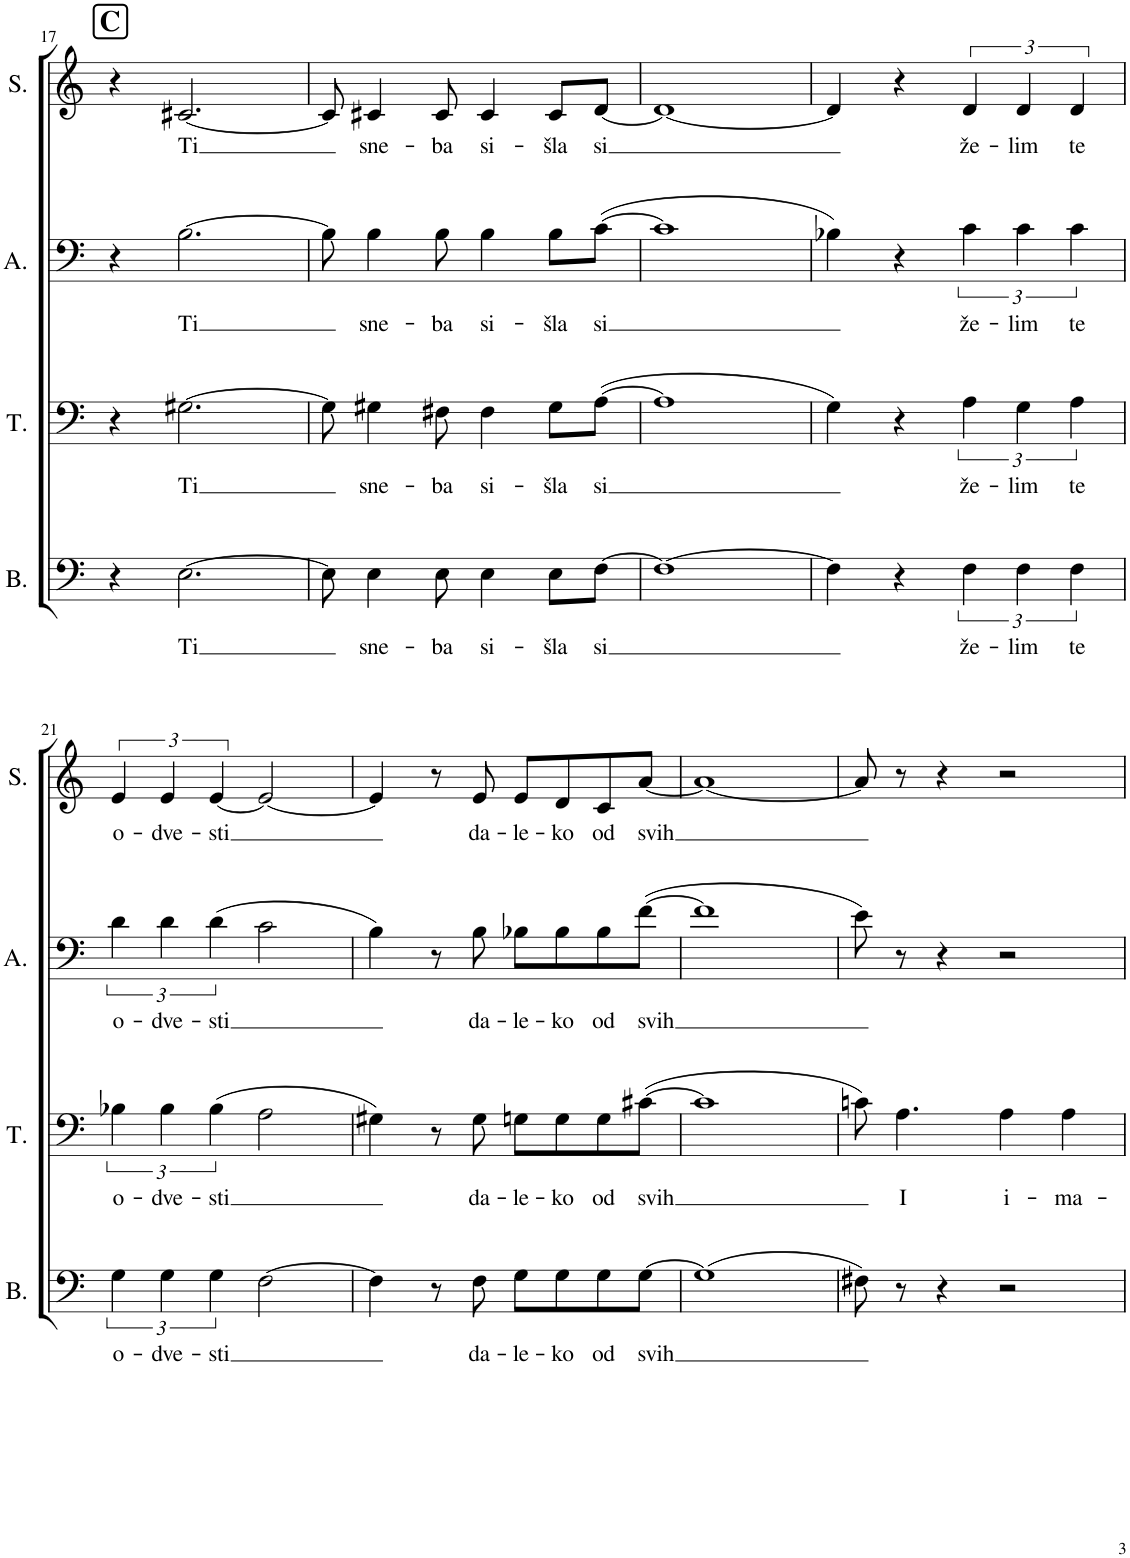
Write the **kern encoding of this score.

**kern	**text	**kern	**text	**kern	**text	**kern	**text
*part4	*part4	*part3	*part3	*part2	*part2	*part1	*part1
*staff4	*staff4	*staff3	*staff3	*staff2	*staff2	*staff1	*staff1
*I"Bass	*	*I"Tenor	*	*I"Alto	*	*I"Soprano	*
*I'B.	*	*I'T.	*	*I'A.	*	*I'S.	*
!!LO:PB:g=z
*clefF4	*	*clefF4	*	*clefF4	*	*clefG2	*
*k[]	*	*k[]	*	*k[]	*	*k[]	*
*M4/4	*	*M4/4	*	*M4/4	*	*M4/4	*
*met(c)	*	*met(c)	*	*met(c)	*	*met(c)	*
!!LO:REH:place=s1:a:B:cj:fs=14:t=C
=17	=17	=17	=17	=17	=17	=17	=17
4r	.	4r	.	4r	.	4r	.
!	!LO:LY:b	!	!LO:LY:b	!	!LO:LY:b	!	!LO:LY:b
[2.E\	Ti	[2.G#X\	Ti	[2.B\	Ti	[2.c#X/	Ti
=18	=18	=18	=18	=18	=18	=18	=18
8E\]	.	8G#\]	.	8B\]	.	8c#/]	.
!	!LO:LY:b	!	!LO:LY:b	!	!LO:LY:b	!	!LO:LY:b
4E\	sne-	4G#X\	sne-	4B\	sne-	4c#X/	sne-
!	!LO:LY:b	!	!LO:LY:b	!	!LO:LY:b	!	!LO:LY:b
8E\	-ba	8F#X\	-ba	8B\	-ba	8c#/	-ba
!	!LO:LY:b	!	!LO:LY:b	!	!LO:LY:b	!	!LO:LY:b
4E\	si-	4F#\	si-	4B\	si-	4c#/	si-
!	!LO:LY:b	!	!LO:LY:b	!	!LO:LY:b	!	!LO:LY:b
8E\L	-šla	8G#\L	-šla	8B\L	-šla	8c#/L	-šla
!	!LO:LY:b	!	!LO:LY:b	!	!LO:LY:b	!	!LO:LY:b
[8F\J	si	([8A\J	si	([8c\J	si	[8d/J	si
=19	=19	=19	=19	=19	=19	=19	=19
1F_	.	1A]	.	1c]	.	1d_	.
=20	=20	=20	=20	=20	=20	=20	=20
4F\]	.	4G\)	.	4B-X\)	.	4d/]	.
4r	.	4r	.	4r	.	4r	.
!	!LO:LY:b	!	!LO:LY:b	!	!LO:LY:b	!	!LO:LY:b
6F\	že-	6A\	že-	6c\	že-	6d/	že-
!	!LO:LY:b	!	!LO:LY:b	!	!LO:LY:b	!	!LO:LY:b
6F\	-lim	6G\	-lim	6c\	-lim	6d/	-lim
!	!LO:LY:b	!	!LO:LY:b	!	!LO:LY:b	!	!LO:LY:b
6F\	te	6A\	te	6c\	te	6d/	te
!!LO:LB:g=z
=21	=21	=21	=21	=21	=21	=21	=21
!	!LO:LY:b	!	!LO:LY:b	!	!LO:LY:b	!	!LO:LY:b
6G\	o-	6B-X\	o-	6d\	o-	6e/	o-
!	!LO:LY:b	!	!LO:LY:b	!	!LO:LY:b	!	!LO:LY:b
6G\	-dve-	6B-\	-dve-	6d\	-dve-	6e/	-dve-
!	!LO:LY:b	!	!LO:LY:b	!	!LO:LY:b	!	!LO:LY:b
6G\	-sti	(6B-\	-sti	(6d\	-sti	[6e/	-sti
[2F\	.	2A\	.	2c\	.	2e/_	.
=22	=22	=22	=22	=22	=22	=22	=22
4F\]	.	4G#X\)	.	4B\)	.	4e/]	.
8r	.	8r	.	8r	.	8r	.
!	!LO:LY:b	!	!LO:LY:b	!	!LO:LY:b	!	!LO:LY:b
8F\	da-	8G#\	da-	8B\	da-	8e/	da-
!	!LO:LY:b	!	!LO:LY:b	!	!LO:LY:b	!	!LO:LY:b
8G\L	-le-	8Gn\L	-le-	8B-X\L	-le-	8e/L	-le-
!	!LO:LY:b	!	!LO:LY:b	!	!LO:LY:b	!	!LO:LY:b
8G\	-ko	8G\	-ko	8B-\	-ko	8d/	-ko
!	!LO:LY:b	!	!LO:LY:b	!	!LO:LY:b	!	!LO:LY:b
8G\	od	8G\	od	8B-\	od	8c/	od
!	!LO:LY:b	!	!LO:LY:b	!	!LO:LY:b	!	!LO:LY:b
[8G\J	svih	([8c#X\J	svih	([8f\J	svih	[8a/J	svih
=23	=23	=23	=23	=23	=23	=23	=23
(1G]	.	1c#]	.	1f]	.	1a_	.
=24	=24	=24	=24	=24	=24	=24	=24
8F#X\)	.	8cn\)	.	8e\)	.	8a/]	.
!	!	!	!LO:LY:b	!	!	!	!
8r	.	4.A\	I	8r	.	8r	.
4r	.	.	.	4r	.	4r	.
!	!	!	!LO:LY:b	!	!	!	!
2r	.	4A\	i-	2r	.	2r	.
!	!	!	!LO:LY:b	!	!	!	!
.	.	4A\	-ma-	.	.	.	.
=	=	=	=	=	=	=	=
*-	*-	*-	*-	*-	*-	*-	*-
